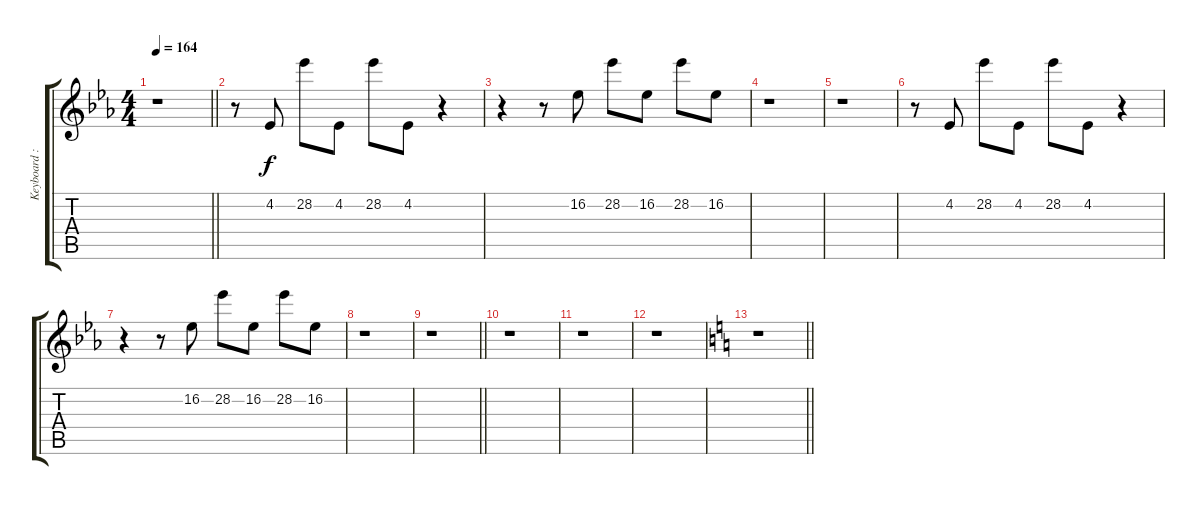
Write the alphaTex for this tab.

\track ("Keyboard : Tone 1" "Keyboard :") {instrument lead1square}
\staff {score tabs}
\tuning (E4 B3 G3 D3 A2 E2) {hide}
\ts (4 4)
\tempo 164
\clef g2
\barLineRight lightlight
\ks eb
r.1{dy f} |
r.8 4.2.8 28.2.8 4.2.8 28.2.8 4.2.8 r.4 |
r.4 r.8 16.2.8 28.2.8 16.2.8 28.2.8 16.2.8 |
r.1 |
r.1 |
r.8 4.2.8 28.2.8 4.2.8 28.2.8 4.2.8 r.4 |
r.4 r.8 16.2.8 28.2.8 16.2.8 28.2.8 16.2.8 |
r.1 |
\barLineRight lightlight
r.1 |
r.1 |
r.1 |
r.1 |
\barLineRight lightlight
\ks c
r.1
